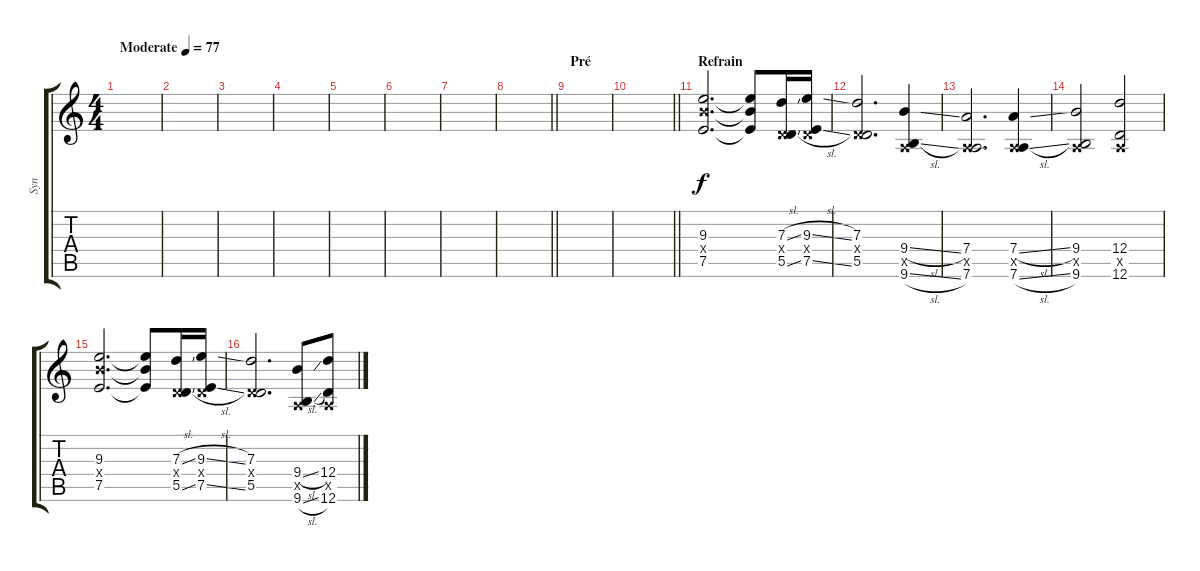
\track ("Syn" "Syn") {instrument distortionguitar}
\staff {score tabs}
\tuning (E4 B3 G3 D3 A2 D2) {hide}
\ts (4 4)
\tempo (77 "Moderate")
\clef g2
\ks c
|
|
|
|
|
|
|
\barLineRight lightlight
|
\section ("" "Pré")
|
\barLineRight lightlight
|
\section ("" "Refrain")
(9.3 9.4{x} 7.5).2{d} (9.3{t} 9.4{t} 7.5{t}).8 (7.3{sl} 0.4{x} 5.5{sl}).16 (9.3{sl} 0.4{x} 7.5{sl}).16 |
(7.3 0.4{x} 5.5).2{d} (9.4{sl} 0.5{x} 9.6{sl}).4 |
(7.4 0.5{x} 7.6).2{d} (7.4{sl} 0.5{x} 7.6{sl}).4 |
(9.4 0.5{x} 9.6).2 (12.4 0.5{x} 12.6).2 |
(9.3 9.4{x} 7.5).2{d} (9.3{t} 9.4{t} 7.5{t}).8 (7.3{sl} 0.4{x} 5.5{sl}).16 (9.3{sl} 0.4{x} 7.5{sl}).16 |
(7.3 0.4{x} 5.5).2{d} (9.4{sl} 0.5{x} 9.6{sl}).8 (12.4{sl} 0.5{x} 12.6{sl}).8
